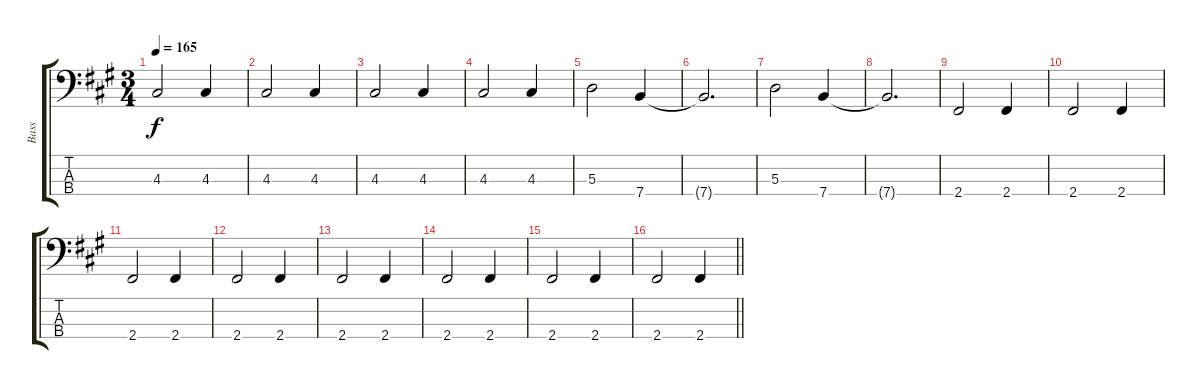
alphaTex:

\track ("Bass" "Bass") {instrument electricbassfinger}
\staff {score tabs}
\tuning (G2 D2 A1 E1) {hide}
\ts (3 4)
\tempo 165
\clef f4
\ks a
4.3.2{dy f} 4.3.4 |
4.3.2 4.3.4 |
4.3.2 4.3.4 |
4.3.2 4.3.4 |
5.3.2 7.4.4 |
7.4{t}.2{d} |
5.3.2 7.4.4 |
7.4{t}.2{d} |
2.4.2 2.4.4 |
2.4.2 2.4.4 |
2.4.2 2.4.4 |
2.4.2 2.4.4 |
2.4.2 2.4.4 |
2.4.2 2.4.4 |
2.4.2 2.4.4 |
\barLineRight lightlight
2.4.2 2.4.4
